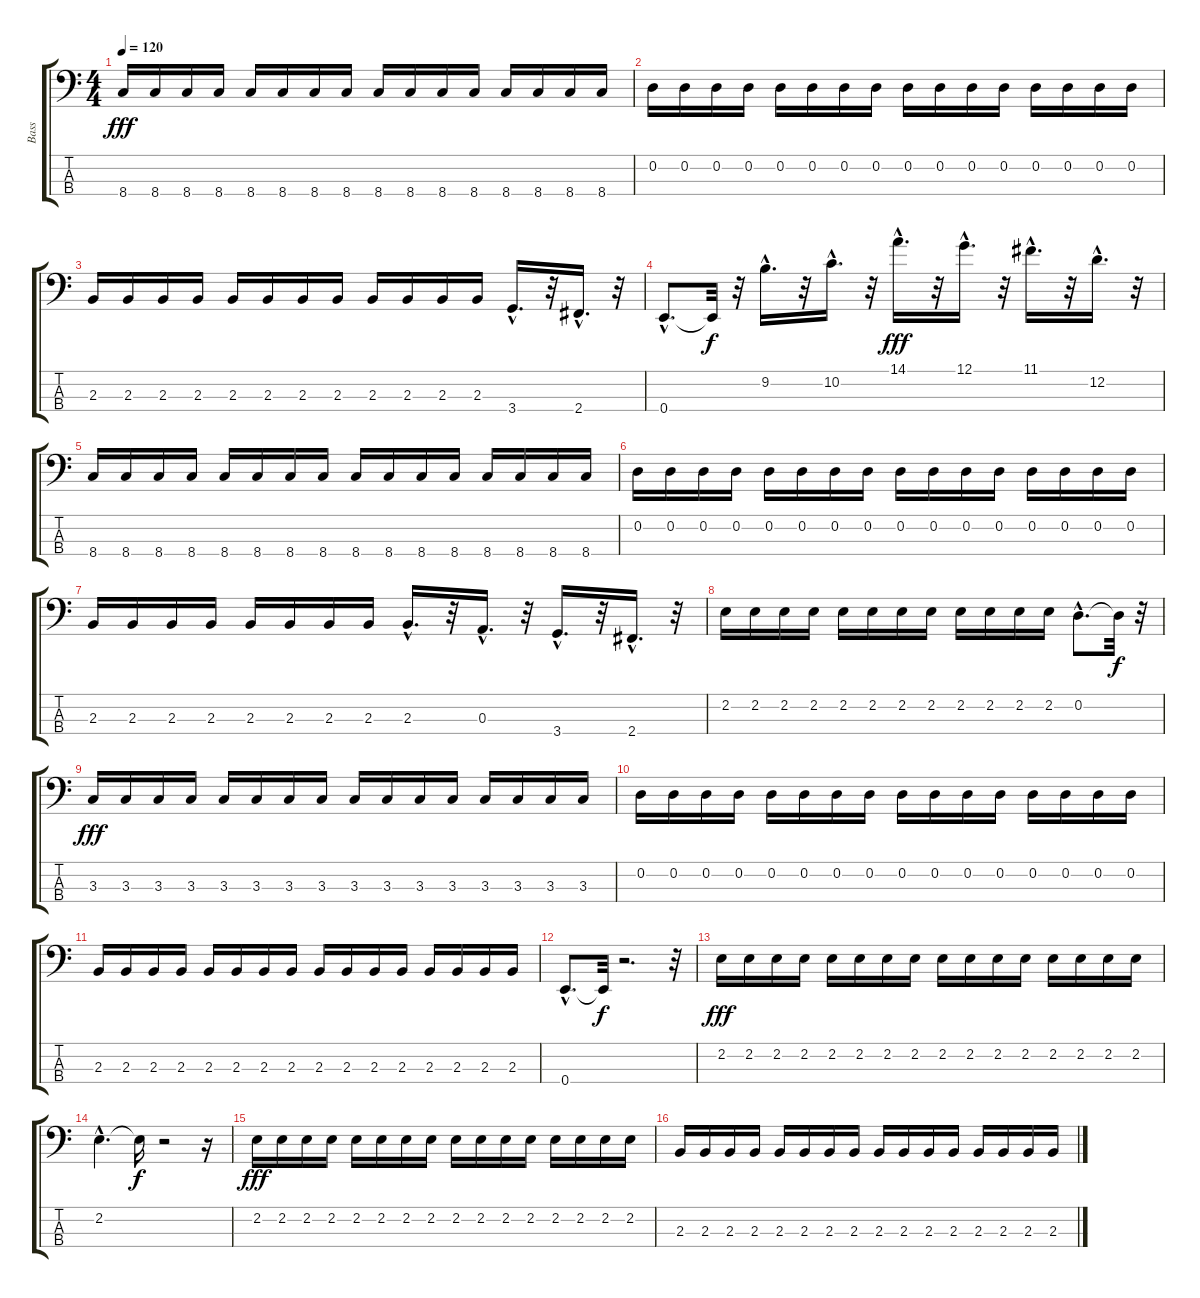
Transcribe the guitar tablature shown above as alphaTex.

\track ("Bass" "Bass") {instrument electricbassfinger}
\staff {score tabs}
\tuning (G2 D2 A1 E1) {hide}
\ts (4 4)
\tempo 120
\clef f4
\ks c
8.4.16{dy fff} 8.4.16 8.4.16 8.4.16 8.4.16 8.4.16 8.4.16 8.4.16 8.4.16 8.4.16 8.4.16 8.4.16 8.4.16 8.4.16 8.4.16 8.4.16 |
0.2.16 0.2.16 0.2.16 0.2.16 0.2.16 0.2.16 0.2.16 0.2.16 0.2.16 0.2.16 0.2.16 0.2.16 0.2.16 0.2.16 0.2.16 0.2.16 |
2.3.16 2.3.16 2.3.16 2.3.16 2.3.16 2.3.16 2.3.16 2.3.16 2.3.16 2.3.16 2.3.16 2.3.16 3.4{hac}.16{d} r.32 2.4{hac}.16{d} r.32 |
0.4{hac}.8{d} 0.4{t}.32{dy f} r.32 9.2{hac}.16{d} r.32 10.2{hac}.16{d} r.32 14.1{hac}.16{d dy fff} r.32 12.1{hac}.16{d} r.32 11.1{hac}.16{d} r.32 12.2{hac}.16{d} r.32 |
8.4.16 8.4.16 8.4.16 8.4.16 8.4.16 8.4.16 8.4.16 8.4.16 8.4.16 8.4.16 8.4.16 8.4.16 8.4.16 8.4.16 8.4.16 8.4.16 |
0.2.16 0.2.16 0.2.16 0.2.16 0.2.16 0.2.16 0.2.16 0.2.16 0.2.16 0.2.16 0.2.16 0.2.16 0.2.16 0.2.16 0.2.16 0.2.16 |
2.3.16 2.3.16 2.3.16 2.3.16 2.3.16 2.3.16 2.3.16 2.3.16 2.3{hac}.16{d} r.32 0.3{hac}.16{d} r.32 3.4{hac}.16{d} r.32 2.4{hac}.16{d} r.32 |
2.2.16 2.2.16 2.2.16 2.2.16 2.2.16 2.2.16 2.2.16 2.2.16 2.2.16 2.2.16 2.2.16 2.2.16 0.2{hac}.8{d} 0.2{t}.32{dy f} r.32 |
3.3.16{dy fff} 3.3.16 3.3.16 3.3.16 3.3.16 3.3.16 3.3.16 3.3.16 3.3.16 3.3.16 3.3.16 3.3.16 3.3.16 3.3.16 3.3.16 3.3.16 |
0.2.16 0.2.16 0.2.16 0.2.16 0.2.16 0.2.16 0.2.16 0.2.16 0.2.16 0.2.16 0.2.16 0.2.16 0.2.16 0.2.16 0.2.16 0.2.16 |
2.3.16 2.3.16 2.3.16 2.3.16 2.3.16 2.3.16 2.3.16 2.3.16 2.3.16 2.3.16 2.3.16 2.3.16 2.3.16 2.3.16 2.3.16 2.3.16 |
0.4{hac}.8{d} 0.4{t}.32{dy f} r.2{d} r.32 |
2.2.16{dy fff} 2.2.16 2.2.16 2.2.16 2.2.16 2.2.16 2.2.16 2.2.16 2.2.16 2.2.16 2.2.16 2.2.16 2.2.16 2.2.16 2.2.16 2.2.16 |
2.2{hac}.4{d} 2.2{t}.16{dy f} r.2 r.16 |
2.2.16{dy fff} 2.2.16 2.2.16 2.2.16 2.2.16 2.2.16 2.2.16 2.2.16 2.2.16 2.2.16 2.2.16 2.2.16 2.2.16 2.2.16 2.2.16 2.2.16 |
2.3.16 2.3.16 2.3.16 2.3.16 2.3.16 2.3.16 2.3.16 2.3.16 2.3.16 2.3.16 2.3.16 2.3.16 2.3.16 2.3.16 2.3.16 2.3.16
